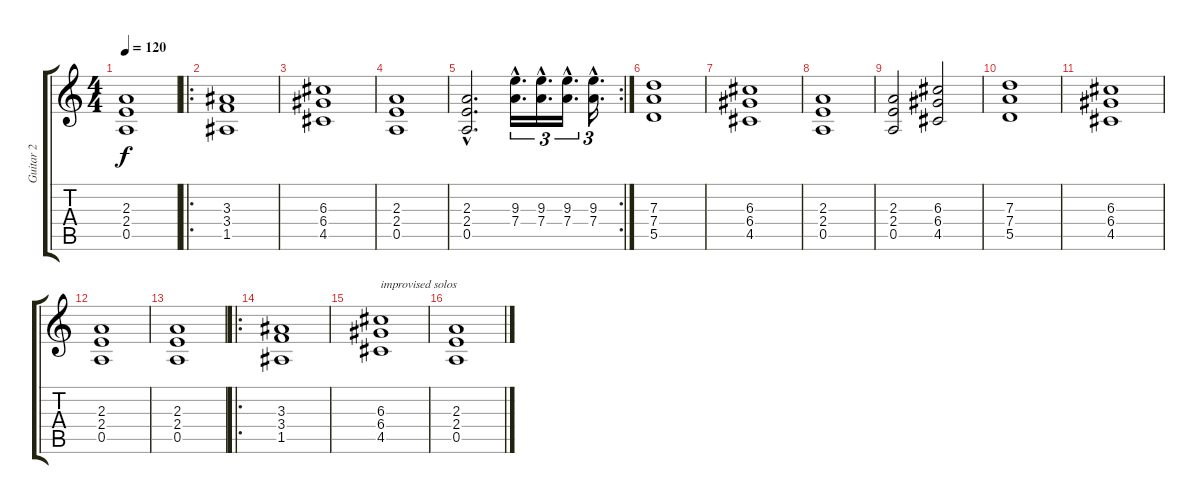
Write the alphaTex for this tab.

\track ("Guitar 2" "Guitar 2") {instrument overdrivenguitar}
\staff {score tabs}
\tuning (E4 B3 G3 D3 A2 E2) {hide}
\ts (4 4)
\tempo 120
\clef g2
\ks c
(2.3 2.4 0.5).1{dy f} |
\ro
(3.3 3.4 1.5).1 |
(6.3 6.4 4.5).1 |
(2.3 2.4 0.5).1 |
\rc 2
(2.3{hac} 2.4{hac} 0.5{hac}).2{d} (9.3{hac} 7.4{hac}).16{d tu (3 2)} (9.3{hac} 7.4{hac}).16{d tu (3 2)} (9.3{hac} 7.4{hac}).16{d tu (3 2)} (9.3{hac} 7.4{hac}).16{d tu (3 2)} |
(7.3 7.4 5.5).1 |
(6.3 6.4 4.5).1 |
(2.3 2.4 0.5).1 |
(2.3 2.4 0.5).2 (6.3 6.4 4.5).2 |
(7.3 7.4 5.5).1 |
(6.3 6.4 4.5).1 |
(2.3 2.4 0.5).1 |
(2.3 2.4 0.5).1 |
\ro
(3.3 3.4 1.5).1 |
(6.3 6.4 4.5).1{txt "improvised solos"} |
(2.3 2.4 0.5).1
